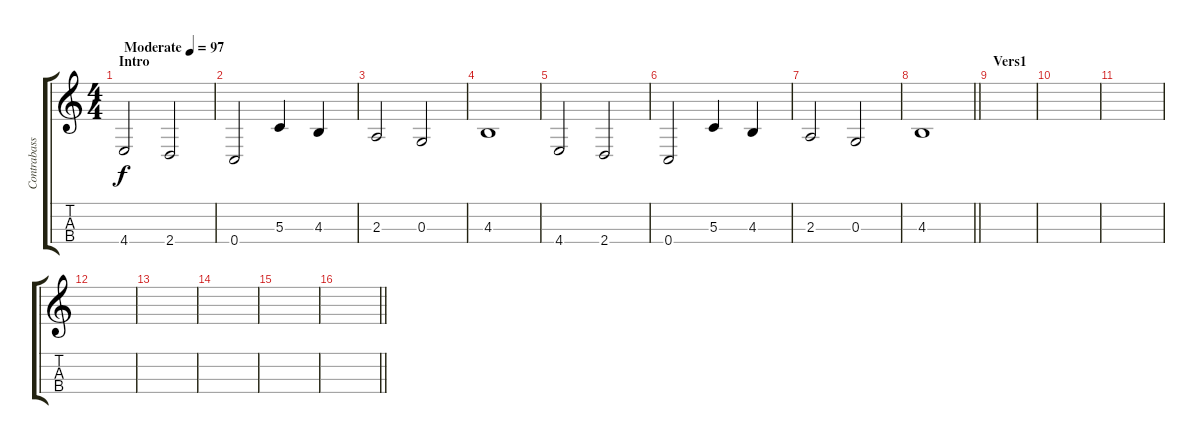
\track ("Contrabass" "Contrabass") {instrument contrabass}
\staff {score tabs}
\tuning (A3 D3 G2 C2) {hide}
\ts (4 4)
\section ("" "Intro")
\tempo (97 "Moderate")
\clef g2
\ks c
4.4.2{dy f instrument contrabass} 2.4.2 |
0.4.2 5.3.4 4.3.4 |
2.3.2 0.3.2 |
4.3.1 |
4.4.2 2.4.2 |
0.4.2 5.3.4 4.3.4 |
2.3.2 0.3.2 |
\barLineRight lightlight
4.3.1 |
\section ("" "Vers1")
|
|
|
|
|
|
|
\barLineRight lightlight
